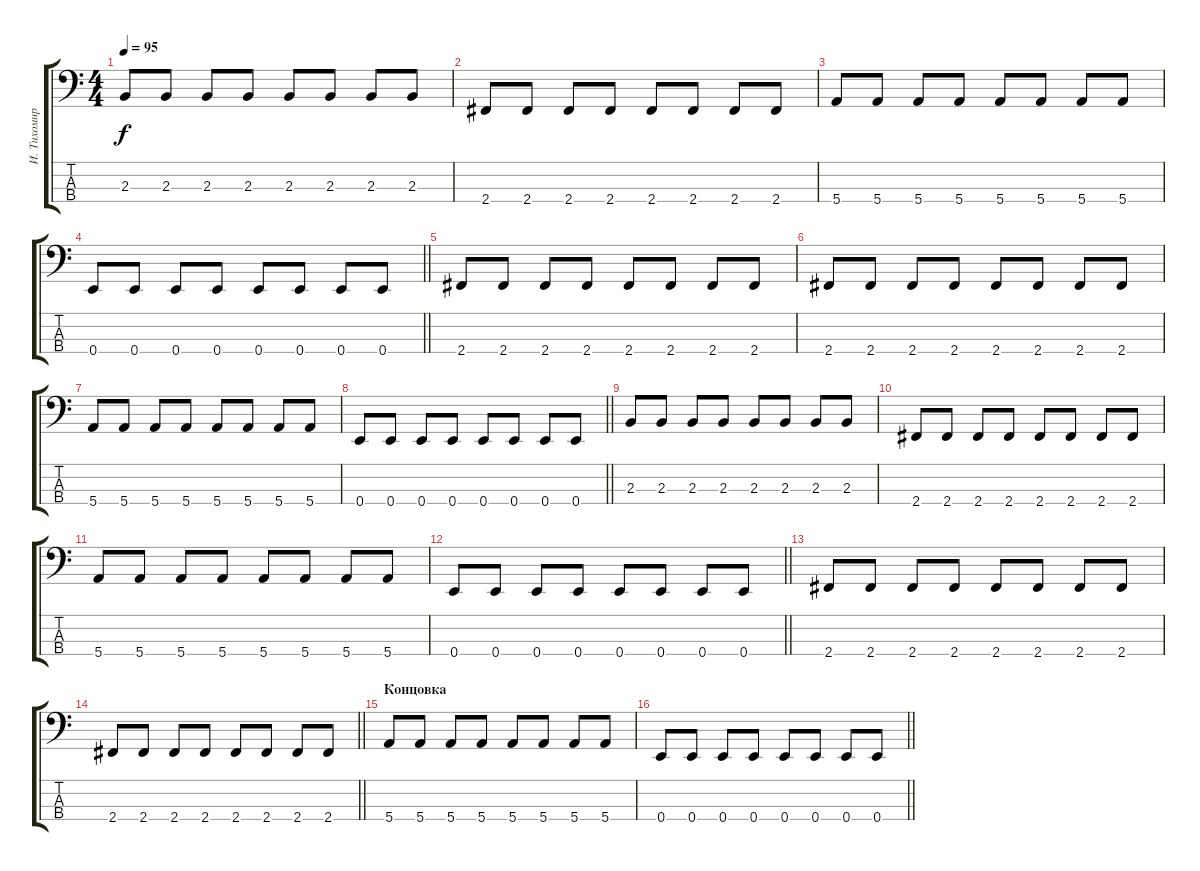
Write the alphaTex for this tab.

\track ("И. Тихомиров" "И. Тихомир") {instrument electricbassfinger}
\staff {score tabs}
\tuning (G2 D2 A1 E1) {hide}
\ts (4 4)
\tempo 95
\clef f4
\ks c
2.3.8{dy f} 2.3.8 2.3.8 2.3.8 2.3.8 2.3.8 2.3.8 2.3.8 |
2.4.8 2.4.8 2.4.8 2.4.8 2.4.8 2.4.8 2.4.8 2.4.8 |
5.4.8 5.4.8 5.4.8 5.4.8 5.4.8 5.4.8 5.4.8 5.4.8 |
\barLineRight lightlight
0.4.8 0.4.8 0.4.8 0.4.8 0.4.8 0.4.8 0.4.8 0.4.8 |
2.4.8 2.4.8 2.4.8 2.4.8 2.4.8 2.4.8 2.4.8 2.4.8 |
2.4.8 2.4.8 2.4.8 2.4.8 2.4.8 2.4.8 2.4.8 2.4.8 |
5.4.8 5.4.8 5.4.8 5.4.8 5.4.8 5.4.8 5.4.8 5.4.8 |
\barLineRight lightlight
0.4.8 0.4.8 0.4.8 0.4.8 0.4.8 0.4.8 0.4.8 0.4.8 |
2.3.8 2.3.8 2.3.8 2.3.8 2.3.8 2.3.8 2.3.8 2.3.8 |
2.4.8 2.4.8 2.4.8 2.4.8 2.4.8 2.4.8 2.4.8 2.4.8 |
5.4.8 5.4.8 5.4.8 5.4.8 5.4.8 5.4.8 5.4.8 5.4.8 |
\barLineRight lightlight
0.4.8 0.4.8 0.4.8 0.4.8 0.4.8 0.4.8 0.4.8 0.4.8 |
2.4.8 2.4.8 2.4.8 2.4.8 2.4.8 2.4.8 2.4.8 2.4.8 |
\barLineRight lightlight
2.4.8 2.4.8 2.4.8 2.4.8 2.4.8 2.4.8 2.4.8 2.4.8 |
\section ("" "Концовка")
5.4.8 5.4.8 5.4.8 5.4.8 5.4.8 5.4.8 5.4.8 5.4.8 |
\barLineRight lightlight
0.4.8 0.4.8 0.4.8 0.4.8 0.4.8 0.4.8 0.4.8 0.4.8
